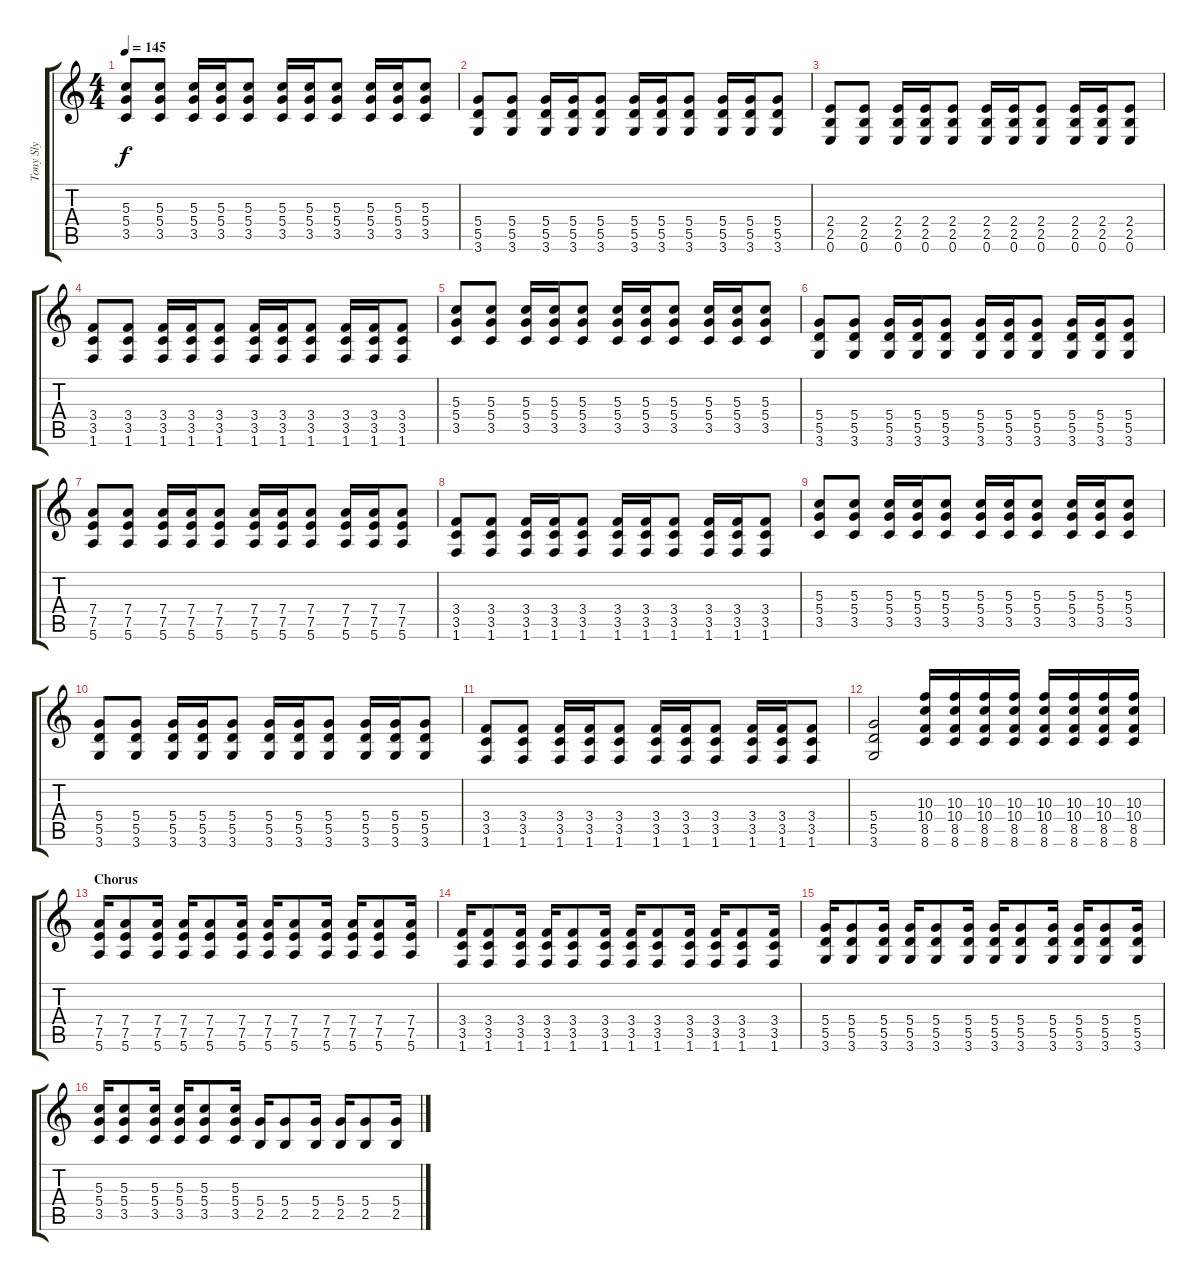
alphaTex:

\track ("Tony Sly" "Tony Sly") {instrument overdrivenguitar}
\staff {score tabs}
\tuning (E4 B3 G3 D3 A2 E2) {hide}
\ts (4 4)
\tempo 145
\clef g2
\ks c
(5.3 5.4 3.5).8{dy f} (5.3 5.4 3.5).8 (5.3 5.4 3.5).16 (5.3 5.4 3.5).16 (5.3 5.4 3.5).8 (5.3 5.4 3.5).16 (5.3 5.4 3.5).16 (5.3 5.4 3.5).8 (5.3 5.4 3.5).16 (5.3 5.4 3.5).16 (5.3 5.4 3.5).8 |
(5.4 5.5 3.6).8 (5.4 5.5 3.6).8 (5.4 5.5 3.6).16 (5.4 5.5 3.6).16 (5.4 5.5 3.6).8 (5.4 5.5 3.6).16 (5.4 5.5 3.6).16 (5.4 5.5 3.6).8 (5.4 5.5 3.6).16 (5.4 5.5 3.6).16 (5.4 5.5 3.6).8 |
(2.4 2.5 0.6).8 (2.4 2.5 0.6).8 (2.4 2.5 0.6).16 (2.4 2.5 0.6).16 (2.4 2.5 0.6).8 (2.4 2.5 0.6).16 (2.4 2.5 0.6).16 (2.4 2.5 0.6).8 (2.4 2.5 0.6).16 (2.4 2.5 0.6).16 (2.4 2.5 0.6).8 |
(3.4 3.5 1.6).8 (3.4 3.5 1.6).8 (3.4 3.5 1.6).16 (3.4 3.5 1.6).16 (3.4 3.5 1.6).8 (3.4 3.5 1.6).16 (3.4 3.5 1.6).16 (3.4 3.5 1.6).8 (3.4 3.5 1.6).16 (3.4 3.5 1.6).16 (3.4 3.5 1.6).8 |
(5.3 5.4 3.5).8 (5.3 5.4 3.5).8 (5.3 5.4 3.5).16 (5.3 5.4 3.5).16 (5.3 5.4 3.5).8 (5.3 5.4 3.5).16 (5.3 5.4 3.5).16 (5.3 5.4 3.5).8 (5.3 5.4 3.5).16 (5.3 5.4 3.5).16 (5.3 5.4 3.5).8 |
(5.4 5.5 3.6).8 (5.4 5.5 3.6).8 (5.4 5.5 3.6).16 (5.4 5.5 3.6).16 (5.4 5.5 3.6).8 (5.4 5.5 3.6).16 (5.4 5.5 3.6).16 (5.4 5.5 3.6).8 (5.4 5.5 3.6).16 (5.4 5.5 3.6).16 (5.4 5.5 3.6).8 |
(7.4 7.5 5.6).8 (7.4 7.5 5.6).8 (7.4 7.5 5.6).16 (7.4 7.5 5.6).16 (7.4 7.5 5.6).8 (7.4 7.5 5.6).16 (7.4 7.5 5.6).16 (7.4 7.5 5.6).8 (7.4 7.5 5.6).16 (7.4 7.5 5.6).16 (7.4 7.5 5.6).8 |
(3.4 3.5 1.6).8 (3.4 3.5 1.6).8 (3.4 3.5 1.6).16 (3.4 3.5 1.6).16 (3.4 3.5 1.6).8 (3.4 3.5 1.6).16 (3.4 3.5 1.6).16 (3.4 3.5 1.6).8 (3.4 3.5 1.6).16 (3.4 3.5 1.6).16 (3.4 3.5 1.6).8 |
(5.3 5.4 3.5).8 (5.3 5.4 3.5).8 (5.3 5.4 3.5).16 (5.3 5.4 3.5).16 (5.3 5.4 3.5).8 (5.3 5.4 3.5).16 (5.3 5.4 3.5).16 (5.3 5.4 3.5).8 (5.3 5.4 3.5).16 (5.3 5.4 3.5).16 (5.3 5.4 3.5).8 |
(5.4 5.5 3.6).8 (5.4 5.5 3.6).8 (5.4 5.5 3.6).16 (5.4 5.5 3.6).16 (5.4 5.5 3.6).8 (5.4 5.5 3.6).16 (5.4 5.5 3.6).16 (5.4 5.5 3.6).8 (5.4 5.5 3.6).16 (5.4 5.5 3.6).16 (5.4 5.5 3.6).8 |
(3.4 3.5 1.6).8 (3.4 3.5 1.6).8 (3.4 3.5 1.6).16 (3.4 3.5 1.6).16 (3.4 3.5 1.6).8 (3.4 3.5 1.6).16 (3.4 3.5 1.6).16 (3.4 3.5 1.6).8 (3.4 3.5 1.6).16 (3.4 3.5 1.6).16 (3.4 3.5 1.6).8 |
(5.4 5.5 3.6).2 (10.3 10.4 8.5 8.6).16 (10.3 10.4 8.5 8.6).16 (10.3 10.4 8.5 8.6).16 (10.3 10.4 8.5 8.6).16 (10.3 10.4 8.5 8.6).16 (10.3 10.4 8.5 8.6).16 (10.3 10.4 8.5 8.6).16 (10.3 10.4 8.5 8.6).16 |
\section ("" "Chorus")
(7.4 7.5 5.6).16 (7.4 7.5 5.6).8 (7.4 7.5 5.6).16 (7.4 7.5 5.6).16 (7.4 7.5 5.6).8 (7.4 7.5 5.6).16 (7.4 7.5 5.6).16 (7.4 7.5 5.6).8 (7.4 7.5 5.6).16 (7.4 7.5 5.6).16 (7.4 7.5 5.6).8 (7.4 7.5 5.6).16 |
(3.4 3.5 1.6).16 (3.4 3.5 1.6).8 (3.4 3.5 1.6).16 (3.4 3.5 1.6).16 (3.4 3.5 1.6).8 (3.4 3.5 1.6).16 (3.4 3.5 1.6).16 (3.4 3.5 1.6).8 (3.4 3.5 1.6).16 (3.4 3.5 1.6).16 (3.4 3.5 1.6).8 (3.4 3.5 1.6).16 |
(5.4 5.5 3.6).16 (5.4 5.5 3.6).8 (5.4 5.5 3.6).16 (5.4 5.5 3.6).16 (5.4 5.5 3.6).8 (5.4 5.5 3.6).16 (5.4 5.5 3.6).16 (5.4 5.5 3.6).8 (5.4 5.5 3.6).16 (5.4 5.5 3.6).16 (5.4 5.5 3.6).8 (5.4 5.5 3.6).16 |
(5.3 5.4 3.5).16 (5.3 5.4 3.5).8 (5.3 5.4 3.5).16 (5.3 5.4 3.5).16 (5.3 5.4 3.5).8 (5.3 5.4 3.5).16 (5.4 2.5).16 (5.4 2.5).8 (5.4 2.5).16 (5.4 2.5).16 (5.4 2.5).8 (5.4 2.5).16
